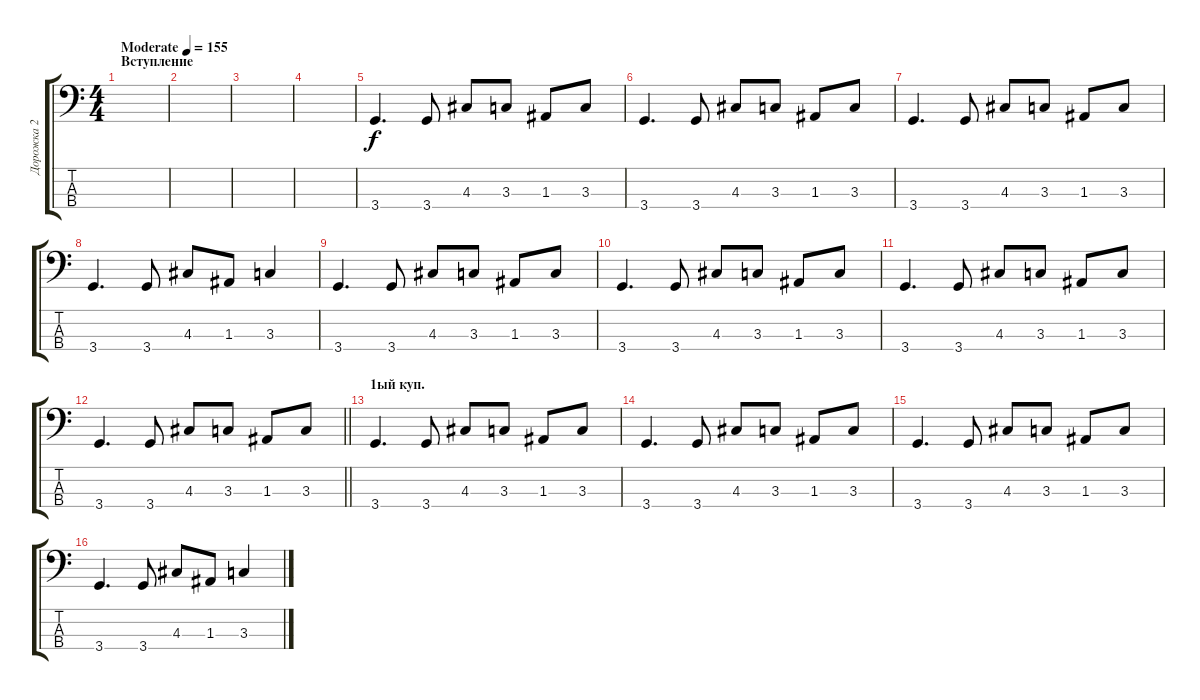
\track ("Дорожка 2" "Дорожка 2") {instrument electricbasspick}
\staff {score tabs}
\tuning (G2 D2 A1 E1) {hide}
\ts (4 4)
\section ("" "Вступление")
\tempo (155 "Moderate")
\clef f4
\ks c
|
|
|
|
3.4.4{d} 3.4.8 4.3.8 3.3.8 1.3.8 3.3.8 |
3.4.4{d} 3.4.8 4.3.8 3.3.8 1.3.8 3.3.8 |
3.4.4{d} 3.4.8 4.3.8 3.3.8 1.3.8 3.3.8 |
3.4.4{d} 3.4.8 4.3.8 1.3.8 3.3.4 |
3.4.4{d} 3.4.8 4.3.8 3.3.8 1.3.8 3.3.8 |
3.4.4{d} 3.4.8 4.3.8 3.3.8 1.3.8 3.3.8 |
3.4.4{d} 3.4.8 4.3.8 3.3.8 1.3.8 3.3.8 |
\barLineRight lightlight
3.4.4{d} 3.4.8 4.3.8 3.3.8 1.3.8 3.3.8 |
\section ("" "1ый куп.")
3.4.4{d} 3.4.8 4.3.8 3.3.8 1.3.8 3.3.8 |
3.4.4{d} 3.4.8 4.3.8 3.3.8 1.3.8 3.3.8 |
3.4.4{d} 3.4.8 4.3.8 3.3.8 1.3.8 3.3.8 |
3.4.4{d} 3.4.8 4.3.8 1.3.8 3.3.4
